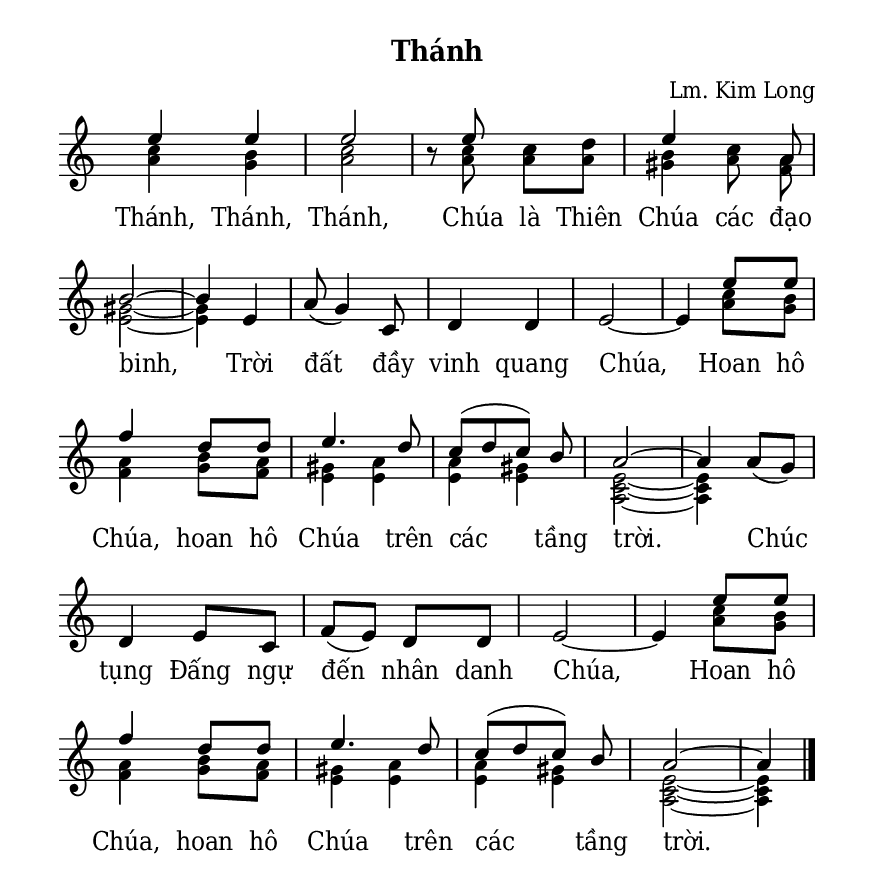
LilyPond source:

% Cài đặt chung\
\version "2.22.1"
\include "english.ly"

\header {
  subtitle = \markup { \huge \bold "Thánh" }
  composer = "Lm. Kim Long"
  %arranger = " "
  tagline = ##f
}

% Nhạc phiên khúc
nhacPhienKhucSop = \relative c'' {
  e4 e |
  e2 |
  r8 e c d |
  e4 c8 a |
  b2 ~ |
  b4 e, |
  a8 (g4) c,8 |
  d4 d |
  e2 ~ |
  e4 e'8 e |
  f4 d8 d |
  e4. d8 |
  c ([d c]) b |
  a2 ~ |
  a4 a8 (g) |
  d4 e8 c |
  f (e) d d |
  e2 ~ |
  e4 e'8 e |
  f4 d8 d |
  e4. d8 |
  c ([d c]) b |
  a2 ~ |
  a4 \bar "|."
}

nhacPhienKhucAlto = \relative c'' {
  <c a>4 <b g> |
  <c a>2 |
  r8 <c a> a a |
  <b gs>4 a8 <a f> |
  <gs e>2 ~ |
  <gs e>4 e |
  a8 (g4) c,8 |
  d4 d |
  e2 ~ |
  e4 <c' a>8 <b g> |
  <a f>4 <b g>8 <a f> |
  <gs e>4 <a e> |
  <a e> <gs e> |
  <e c a>2 ~ |
  <e c a>4 a8 (g) |
  d4 e8 c |
  f (e) d d |
  e2 ~ |
  e4 <c' a>8 <b g> |
  <a f>4 <b g>8 <a f> |
  <gs e>4 <a e> |
  <a e> <gs e> |
  <e c a>2 ~ |
  <e c a>4
}

% Lời phiên khúc
loiPhienKhucSop = \lyrics {
  Thánh, Thánh, Thánh,
  Chúa là Thiên Chúa các đạo binh,
  Trời đất đầy vinh quang Chúa,
  Hoan hô Chúa, hoan hô Chúa trên các tầng trời.
  Chúc tụng Đấng ngự đến nhân danh Chúa,
  Hoan hô Chúa, hoan hô Chúa trên các tầng trời.
}

% Dàn trang
\paper {
  #(set-paper-size "a5")
  top-margin = 10\mm
  bottom-margin = 10\mm
  left-margin = 10\mm
  right-margin = 10\mm
  indent = #0
  #(define fonts
	 (make-pango-font-tree "Deja Vu Serif Condensed"
	 		       "Deja Vu Serif Condensed"
			       "Deja Vu Serif Condensed"
			       (/ 20 20)))
  print-page-number = ##f
  system-system-spacing = #'((basic-distance . 0.1) (padding . 2.5))
}

TongNhip = {
  \key c \major \time 2/4
  \set Timing.beamExceptions = #'()
  \set Timing.baseMoment = #(ly:make-moment 1/4)
}

% Đổi kích thước nốt cho bè phụ
notBePhu =
#(define-music-function (font-size music) (number? ly:music?)
   (for-some-music
     (lambda (m)
       (if (music-is-of-type? m 'rhythmic-event)
           (begin
             (set! (ly:music-property m 'tweaks)
                   (cons `(font-size . ,font-size)
                         (ly:music-property m 'tweaks)))
             #t)
           #f))
     music)
   music)

\score {
  \new ChoirStaff <<
    \new Staff \with {
        \consists "Merge_rests_engraver"
        printPartCombineTexts = ##f
      }
      <<
      \new Voice \TongNhip \partCombine 
        \nhacPhienKhucSop
        \notBePhu -1 { \nhacPhienKhucAlto }
      \new NullVoice = beSop \nhacPhienKhucSop
      \new Lyrics \lyricsto beSop \loiPhienKhucSop
      >>
  >>
  \layout {
    \override Staff.TimeSignature.transparent = ##t
    \override Lyrics.LyricSpace.minimum-distance = #1.5
    \override LyricHyphen.minimum-distance = #1.5
    \override Score.BarNumber.break-visibility = ##(#f #f #f)
    \override Score.SpacingSpanner.uniform-stretching = ##t
  } 
}
